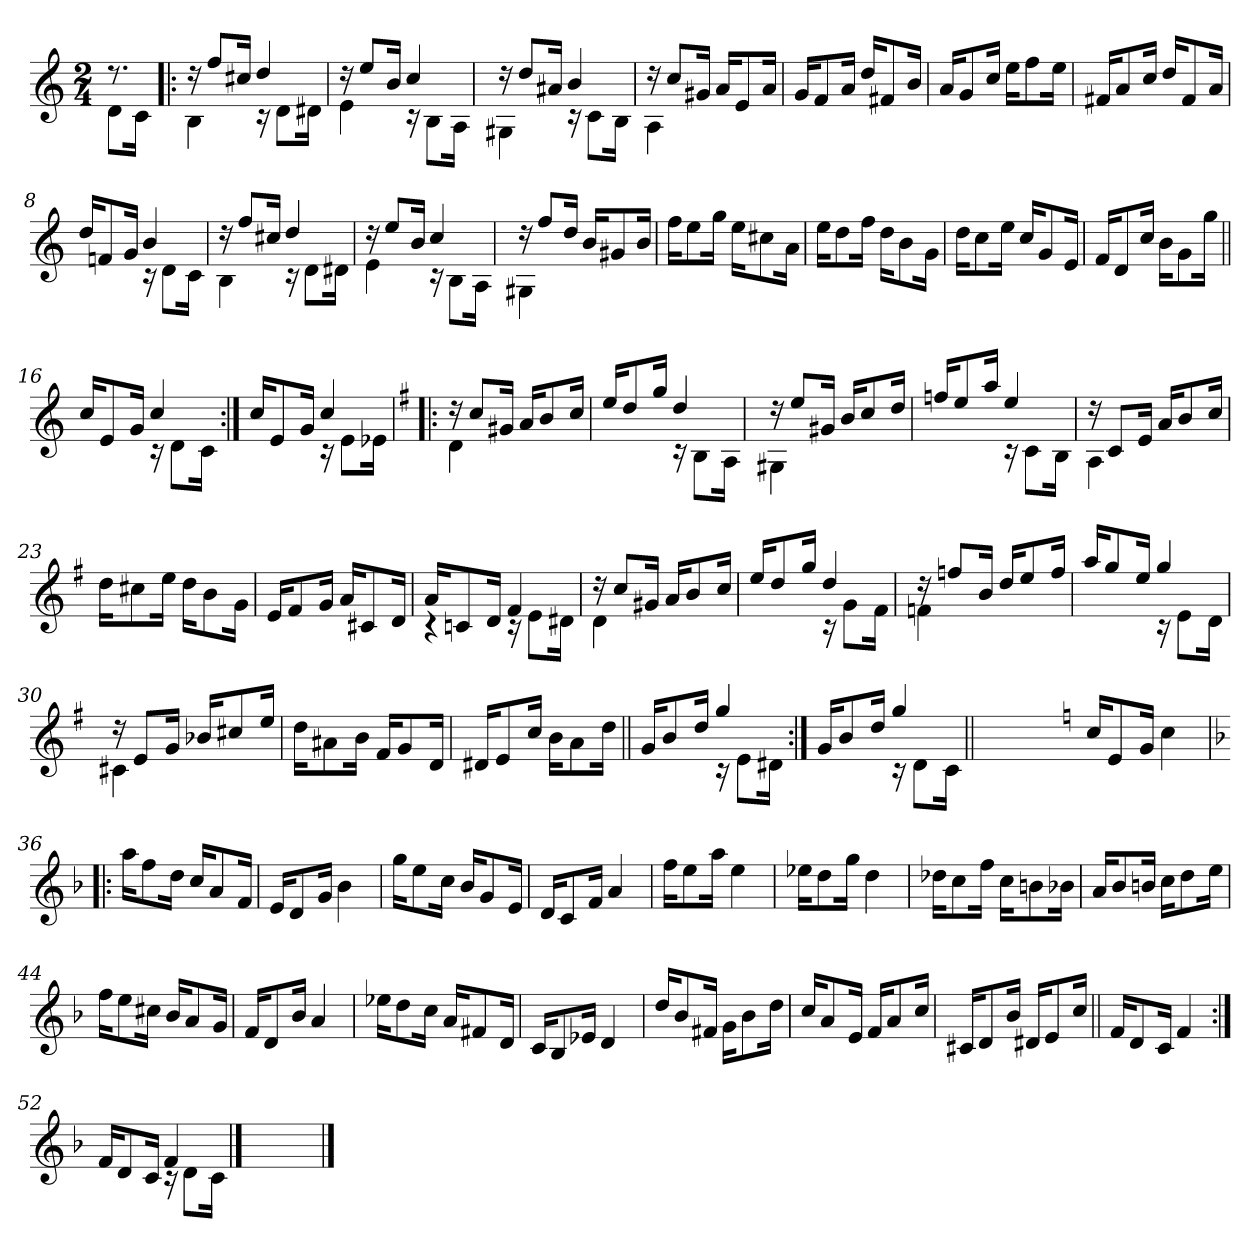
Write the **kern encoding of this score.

**kern
*part1
*staff1
*clefG2
*k[]
*C:
*M2/4
=
*^
8.rdd	8d!\L
.	16c!\Jk
=1!|:	=1!|:
16rdd	4B!\
8ff/L	.
16cc#X/Jk	.
4dd/	16rc
.	8d!\L
.	16d#X!\Jk
=2	=2
16rdd	4e!\
8ee/L	.
16b/Jk	.
4cc/	16rc
.	8B!\L
.	16A!\Jk
=3	=3
16rdd	4G#X!\
8dd/L	.
16a#X/Jk	.
4b/	16rc
.	8c!\L
.	16B!\Jk
=4	=4
16rdd	4A!\
8cc/L	.
16g#X/Jk	.
16a/KL	4ryy
8e/	.
16a/Jk	.
*v	*v
!!LO:LB:g=z
=5
16g/KL
8f/
16a/Jk
16dd/KL
8f#X/
16b/Jk
=6
16a/KL
8g/
16cc/Jk
16ee\KL
8ff\
16ee\Jk
=7
16f#X/KL
8a/
16cc/Jk
16dd/KL
8f#/
16a/Jk
=8
*^
16dd/KL	4ryy
8fn/	.
16g/Jk	.
4b/	16rc
.	8d!\L
.	16c!\Jk
=9	=9
16rdd	4B!\
8ff/L	.
16cc#X/Jk	.
4dd/	16rc
.	8d!\L
.	16d#X!\Jk
!!LO:LB:g=z	!!
=10	=10
16rdd	4e!\
8ee/L	.
16b/Jk	.
4cc/	16rc
.	8B!\L
.	16A!\Jk
=11	=11
16rdd	4G#X!\
8ff/L	.
16dd/Jk	.
16b/KL	4ryy
8g#X/	.
16b/Jk	.
*v	*v
=12
16ff\KL
8ee\
16gg\Jk
16ee\KL
8cc#X\
16a\Jk
=13
16ee\KL
8dd\
16ff\Jk
16dd\KL
8b\
16g\Jk
=14
16dd\KL
8cc\
16ee\Jk
16cc/KL
8g/
16e/Jk
!!LO:LB:g=z
=15
16f/KL
8d/
16cc/Jk
16b\KL
8g\
16gg\Jk
=16||
*^
16cc/KL	4ryy
8e/	.
16g/Jk	.
4cc/	16rc
.	8d!\L
.	16c!\Jk
=17:|!	=17:|!
16cc/KL	4ryy
8e/	.
16g/Jk	.
4cc/	16rc
.	8e!\L
.	16e-X!\Jk
=18!|:	=18!|:
*k[f#]	*
*G:	*
16rdd	4d!\
8cc/L	.
16g#X/Jk	.
16a/KL	4ryy
8b/	.
16cc/Jk	.
=19	=19
16ee/KL	4ryy
8dd/	.
16gg/Jk	.
4dd/	16rc
.	8B!\L
.	16A!\Jk
!!LO:LB:g=z	!!
=20	=20
16rdd	4G#X!\
8ee/L	.
16g#X/Jk	.
16b/KL	4ryy
8cc/	.
16dd/Jk	.
=21	=21
16ffn/KL	4ryy
8ee/	.
16aa/Jk	.
4ee/	16rc
.	8c!\L
.	16B!\Jk
=22	=22
16rdd	4A!\
8c/L	.
16e/Jk	.
16a/KL	4ryy
8b/	.
16cc/Jk	.
*v	*v
=23
16dd\KL
8cc#X\
16ee\Jk
16dd\KL
8b\
16g\Jk
=24
16e/KL
8f#/
16g/Jk
16a/KL
8c#X/
16d/Jk
!!LO:LB:g=z
=25
*^
16a/KL	4rc
8cn/	.
16d/Jk	.
4f#/	16rc
.	8e!\L
.	16d#X!\Jk
=26	=26
16rdd	4d!\
8cc/L	.
16g#X/Jk	.
16a/KL	4ryy
8b/	.
16cc/Jk	.
=27	=27
16ee/KL	4ryy
8dd/	.
16gg/Jk	.
4dd/	16rc
.	8g!\L
.	16f#!\Jk
=28	=28
16rdd	4fn!\
8ffn/L	.
16b/Jk	.
16dd/KL	4ryy
8ee/	.
16ff/Jk	.
=29	=29
16aa/KL	4ryy
8gg/	.
16ee/Jk	.
4gg/	16rc
.	8e!\L
.	16d!\Jk
=30	=30
16rdd	4c#X!\
8e/L	.
16g/Jk	.
16b-X/KL	4ryy
8cc#X/	.
16ee/Jk	.
*v	*v
!!LO:LB:g=z
=31
16dd\KL
8a#X\
16b\Jk
16f#/KL
8g/
16d/Jk
=32
16d#X/KL
8e/
16cc/Jk
16b\KL
8a\
16dd\Jk
=33||
*^
16g/KL	4ryy
8b/	.
16dd/Jk	.
4gg/	16rc
.	8e!\L
.	16d#X!\Jk
=34:|!	=34:|!
16g/KL	4ryy
8b/	.
16dd/Jk	.
4gg/	16rc
.	8d!\L
.	16c!\Jk
*v	*v
=34X1||
*stria0
2ryy
!!LO:LB:g=z
=35-
*stria5
*k[]
*C:
16cc/KL
8e/
16g/Jk
4cc\
=36!|:
*k[b-]
*F:
16aa\KL
8ff\
16dd\Jk
16cc/KL
8a/
16f/Jk
=37
16e/KL
8d/
16g/Jk
4b-\
=38
16gg\KL
8ee\
16cc\Jk
16b-/KL
8g/
16e/Jk
=39
16d/KL
8c/
16f/Jk
4a/
!!LO:PB:g=z
=40
16ff\KL
8ee\
16aa\Jk
4ee\
=41
16ee-X\KL
8dd\
16gg\Jk
4dd\
=42
16dd-X\KL
8cc\
16ff\Jk
16cc\KL
8bn\
16b-X\Jk
=43
16a/KL
8b-/
16bn/Jk
16cc\KL
8dd\
16ee\Jk
=44
16ff\KL
8ee\
16cc#X\Jk
16b-/KL
8a/
16g/Jk
!!LO:LB:g=z
=45
16f/KL
8d/
16b-/Jk
4a/
=46
16ee-X\KL
8dd\
16cc\Jk
16a/KL
8f#X/
16d/Jk
=47
16c/KL
8B-/
16e-X/Jk
4d/
=48
16dd/KL
8b-/
16f#X/Jk
16g\KL
8b-\
16dd\Jk
=49
16cc/KL
8a/
16e/Jk
16f/KL
8a/
16cc/Jk
!!LO:LB:g=z
=50
16c#X/KL
8d/
16b-/Jk
16d#X/KL
8e/
16cc/Jk
=51||
16f/KL
8d/
16c/Jk
4f/
=52:|!
*^
16f/KL	4ryy
8d/	.
16c/Jk	.
4f/	16rc
.	8d!\L
.	16c!\Jk
*v	*v
==53
*stria0
2ryy
==
*-
